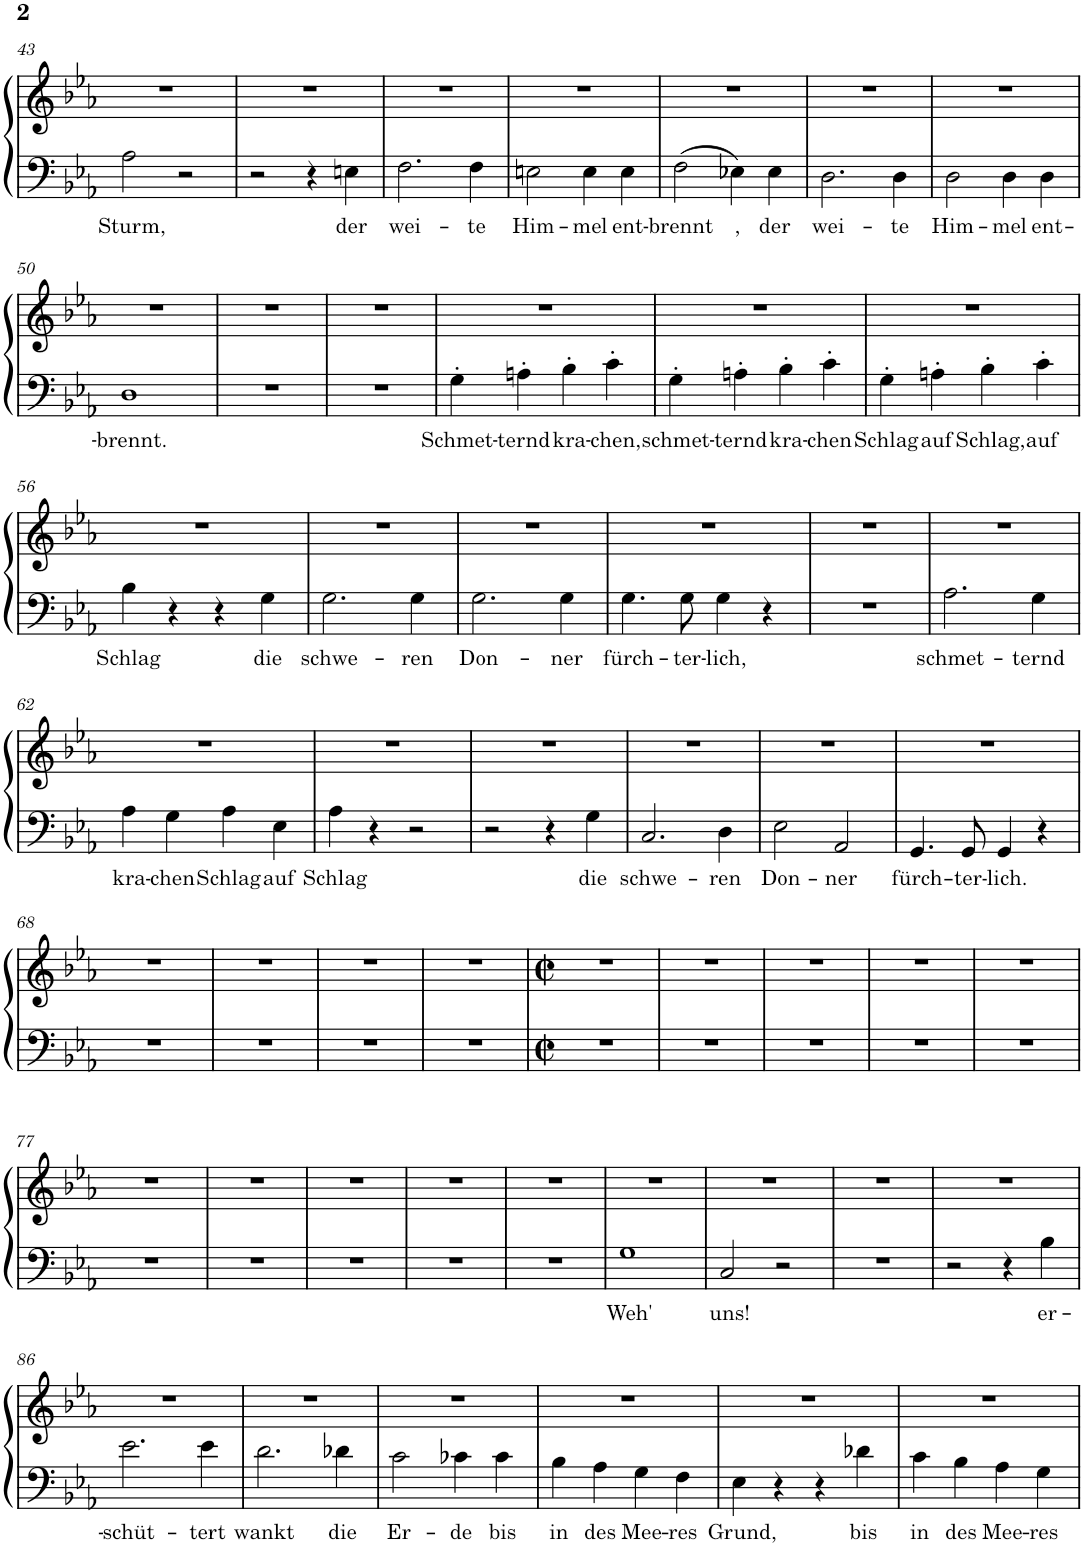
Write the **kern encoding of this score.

**kern	**text	**kern
*part1	*part1	*part1
*staff2	*staff2	*staff1
*I"Piano	*	*
*I'Pno.	*	*
!!LO:PB:g=z
*clefF4	*	*clefG2
*k[b-e-a-]	*	*k[b-e-a-]
*M4/4	*	*M4/4
*met(c)	*	*met(c)
=43	=43	=43
!	!LO:LY:b	!
2A-\	Sturm,	1r
2r	.	.
=44	=44	=44
2r	.	1r
4r	.	.
!	!LO:LY:b	!
4En\	der	.
=45	=45	=45
!	!LO:LY:b	!
2.F\	wei-	1r
!	!LO:LY:b	!
4F\	-te	.
=46	=46	=46
!	!LO:LY:b	!
2En\	Him-	1r
!	!LO:LY:b	!
4E\	-mel	.
!	!LO:LY:b	!
4E\	ent-	.
=47	=47	=47
!	!LO:LY:b	!
2F\	-brennt	1r
!	!LO:LY:b	!
4E-X\	,	.
!	!LO:LY:b	!
4E-\	der	.
=48	=48	=48
!	!LO:LY:b	!
2.D\	wei-	1r
!	!LO:LY:b	!
4D\	-te	.
=49	=49	=49
!	!LO:LY:b	!
2D\	Him-	1r
!	!LO:LY:b	!
4D\	-mel	.
!	!LO:LY:b	!
4D\	ent-	.
!!LO:LB:g=z
=50	=50	=50
!	!LO:LY:b	!
1D	-brennt.	1r
=51	=51	=51
1r	.	1r
=52	=52	=52
1r	.	1r
=53	=53	=53
!	!LO:LY:b	!
4G'\	Schmet-	1r
!	!LO:LY:b	!
4An'\	-ternd	.
!	!LO:LY:b	!
4B-'\	kra-	.
!	!LO:LY:b	!
4c'\	-chen,	.
=54	=54	=54
!	!LO:LY:b	!
4G'\	schmet-	1r
!	!LO:LY:b	!
4An'\	-ternd	.
!	!LO:LY:b	!
4B-'\	kra-	.
!	!LO:LY:b	!
4c'\	-chen	.
=55	=55	=55
!	!LO:LY:b	!
4G'\	Schlag	1r
!	!LO:LY:b	!
4An'\	auf	.
!	!LO:LY:b	!
4B-'\	Schlag,	.
!	!LO:LY:b	!
4c'\	auf	.
!!LO:LB:g=z
=56	=56	=56
!	!LO:LY:b	!
4B-\	Schlag	1r
4r	.	.
4r	.	.
!	!LO:LY:b	!
4G\	die	.
=57	=57	=57
!	!LO:LY:b	!
2.G\	schwe-	1r
!	!LO:LY:b	!
4G\	-ren	.
=58	=58	=58
!	!LO:LY:b	!
2.G\	Don-	1r
!	!LO:LY:b	!
4G\	-ner	.
=59	=59	=59
!	!LO:LY:b	!
4.G\	fürch-	1r
!	!LO:LY:b	!
8G\	-ter-	.
!	!LO:LY:b	!
4G\	-lich,	.
4r	.	.
=60	=60	=60
1r	.	1r
=61	=61	=61
!	!LO:LY:b	!
2.A-\	schmet-	1r
!	!LO:LY:b	!
4G\	-ternd	.
!!LO:LB:g=z
=62	=62	=62
!	!LO:LY:b	!
4A-\	kra-	1r
!	!LO:LY:b	!
4G\	-chen	.
!	!LO:LY:b	!
4A-\	Schlag	.
!	!LO:LY:b	!
4E-\	auf	.
=63	=63	=63
!	!LO:LY:b	!
4A-\	Schlag	1r
4r	.	.
2r	.	.
=64	=64	=64
2r	.	1r
4r	.	.
!	!LO:LY:b	!
4G\	die	.
=65	=65	=65
!	!LO:LY:b	!
2.C/	schwe-	1r
!	!LO:LY:b	!
4D\	-ren	.
=66	=66	=66
!	!LO:LY:b	!
2E-\	Don-	1r
!	!LO:LY:b	!
2AA-/	-ner	.
=67	=67	=67
!	!LO:LY:b	!
4.GG/	fürch-	1r
!	!LO:LY:b	!
8GG/	-ter-	.
!	!LO:LY:b	!
4GG/	-lich.	.
4r	.	.
!!LO:LB:g=z
=68	=68	=68
1r	.	1r
=69	=69	=69
1r	.	1r
=70	=70	=70
1r	.	1r
=71	=71	=71
1r	.	1r
=72	=72	=72
*M2/2	*	*M2/2
*met(c|)	*	*met(c|)
1r	.	1r
=73	=73	=73
1r	.	1r
=74	=74	=74
1r	.	1r
=75	=75	=75
1r	.	1r
=76	=76	=76
1r	.	1r
!!LO:LB:g=z
=77	=77	=77
1r	.	1r
=78	=78	=78
1r	.	1r
=79	=79	=79
1r	.	1r
=80	=80	=80
1r	.	1r
=81	=81	=81
1r	.	1r
=82	=82	=82
!	!LO:LY:b	!
1G	Weh'	1r
=83	=83	=83
!	!LO:LY:b	!
2C/	uns!	1r
2r	.	.
=84	=84	=84
1r	.	1r
=85	=85	=85
2r	.	1r
4r	.	.
!	!LO:LY:b	!
4B-\	er-	.
!!LO:LB:g=z
=86	=86	=86
!	!LO:LY:b	!
2.e-\	-schüt-	1r
!	!LO:LY:b	!
4e-\	-tert	.
=87	=87	=87
!	!LO:LY:b	!
2.d\	wankt	1r
!	!LO:LY:b	!
4d-X\	die	.
=88	=88	=88
!	!LO:LY:b	!
2c\	Er-	1r
!	!LO:LY:b	!
4c-X\	-de	.
!	!LO:LY:b	!
4c-\	bis	.
=89	=89	=89
!	!LO:LY:b	!
4B-\	in	1r
!	!LO:LY:b	!
4A-\	des	.
!	!LO:LY:b	!
4G\	Mee-	.
!	!LO:LY:b	!
4F\	-res	.
=90	=90	=90
!	!LO:LY:b	!
4E-\	Grund,	1r
4r	.	.
4r	.	.
!	!LO:LY:b	!
4d-X\	bis	.
=91	=91	=91
!	!LO:LY:b	!
4c\	in	1r
!	!LO:LY:b	!
4B-\	des	.
!	!LO:LY:b	!
4A-\	Mee-	.
!	!LO:LY:b	!
4G\	-res	.
=	=	=
*-	*-	*-
